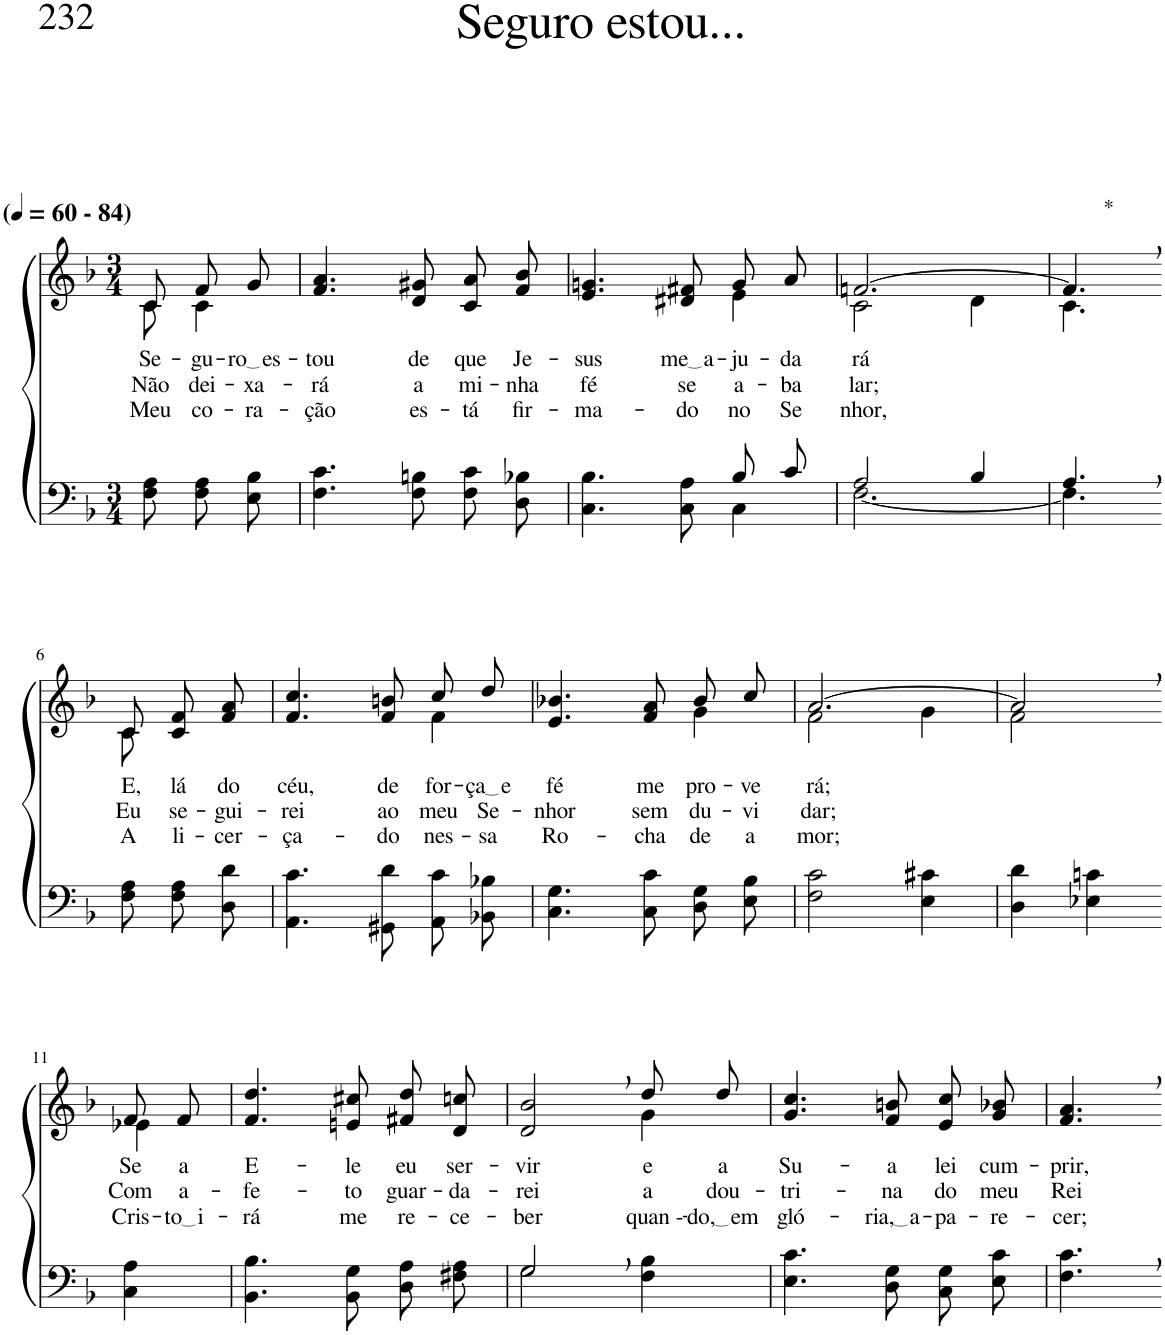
**kern	**kern	**text	**text	**text
*part2	*part1	*part1	*part1	*part1
*staff2	*staff1	*staff1	*staff1	*staff1
*I"Parte III e IV	*I"Parte I e II	*	*	*
*clefF4	*clefG2	*	*	*
*Trd-1c-2	*Trd-1c-2	*	*	*
*k[b-]	*k[b-]	*	*	*
*M3/4	*M3/4	*	*	*
*MM60	*MM60	*	*	*
=1	=1	=1	=1	=1
*	*^	*	*	*
!	!LO:TX:a:B:t=(	!	!	!	!
!	!LO:TX:a:B:t=- 84)	!	!	!	!
!	!	!	!LO:LY:b	!LO:LY:b	!LO:LY:b
8F\ 8A\	8c/	8c\	Se-	Não	Meu
!	!	!	!LO:LY:b	!LO:LY:b	!LO:LY:b
8F\ 8A\L	8f/L	4c\	-gu-	dei-	co-
!	!	!	!LO:LY:b	!LO:LY:b	!LO:LY:b
8E\ 8B-\J	8g/J	.	ro es	-xa-	-ra-
*	*v	*v	*	*	*
=2	=2	=2	=2	=2
!	!	!LO:LY:b	!LO:LY:b	!LO:LY:b
4.F\ 4.c\	4.f/ 4.a/	-tou	-rá	-ção
!	!	!LO:LY:b	!LO:LY:b	!LO:LY:b
8F\ 8Bn\	8d/ 8g#X/	de	a	es-
!	!	!LO:LY:b	!LO:LY:b	!LO:LY:b
8F\ 8c\L	8c/ 8a/L	que	mi-	-tá
!	!	!LO:LY:b	!LO:LY:b	!LO:LY:b
8D\ 8B-X\J	8f/ 8b-/J	Je-	-nha	fir-
=3	=3	=3	=3	=3
*^	*	*	*	*
!	!	!	!LO:LY:b	!LO:LY:b	!LO:LY:b
*	*	*^	*	*	*
4.ryy	4.C\ 4.B-\	4.e/ 4.gn/	2ryy	-sus	fé	-ma-
!	!	!	!	!LO:LY:b	!LO:LY:b	!LO:LY:b
8ryy	8C\ 8A\	8d#X/ 8f#X/	.	me a	se	-do
!	!	!	!	!LO:LY:b	!	!
!	!	!	!	!	!LO:LY:b	!LO:LY:b
8B-/L	4C\	8g/L	4e\	.	a-	no
!	!	!	!	!LO:LY:b	!LO:LY:b	!LO:LY:b
8c/J	.	8a/J	.	-da-	-ba-	Se-
=4	=4	=4	=4	=4	=4	=4
!	!	!	!	!LO:LY:b	!LO:LY:b	!LO:LY:b
2A/	[2.F\	[2.fn/	2c\	-rá	-lar;	-nhor,
4B-/	.	.	4d\	.	.	.
=5	=5	=5	=5	=5	=5	=5
!	!	!LO:TX:a:t=*	!	!	!	!
4.A,/	4.F\]	4.f,/]	4.c\	.	.	.
!!LO:LB:g=z	!!
=6-	=6-	=6-	=6-	=6-	=6-	=6-
!	!	!	!	!LO:LY:b	!LO:LY:b	!LO:LY:b
*v	*v	*	*	*	*	*
8F\ 8A\	8c/	8c\	E,	Eu	A-
!	!	!	!LO:LY:b	!LO:LY:b	!LO:LY:b
8F\ 8A\L	8c/ 8f/L	4ryy	lá	se-	-li-
!	!	!	!LO:LY:b	!LO:LY:b	!LO:LY:b
8D\ 8d\J	8f/ 8a/J	.	do	-gui-	-cer-
=7	=7	=7	=7	=7	=7
!	!	!	!LO:LY:b	!LO:LY:b	!LO:LY:b
4.AA\ 4.c\	4.f/ 4.cc/	2ryy	céu,	-rei	-ça-
!	!	!	!LO:LY:b	!LO:LY:b	!LO:LY:b
8GG#X\ 8d\	8f/ 8bn/	.	de	ao	-do
!	!	!	!LO:LY:b	!LO:LY:b	!LO:LY:b
8AA\ 8c\L	8cc/L	4f\	for-	meu	nes-
!	!	!	!LO:LY:b	!LO:LY:b	!LO:LY:b
8BB-X\ 8B-X\J	8dd/J	.	ça e	Se-	-sa
=8	=8	=8	=8	=8	=8
!	!	!	!LO:LY:b	!LO:LY:b	!LO:LY:b
4.C\ 4.G\	4.e/ 4.b-X/	2ryy	fé	-nhor	Ro-
!	!	!	!LO:LY:b	!LO:LY:b	!LO:LY:b
8C\ 8c\	8f/ 8a/	.	me	sem	-cha
!	!	!	!LO:LY:b	!LO:LY:b	!LO:LY:b
8D\ 8G\L	8b-/L	4g\	pro-	du-	de
!	!	!	!LO:LY:b	!LO:LY:b	!LO:LY:b
8E\ 8B-\J	8cc/J	.	-ve-	-vi-	a-
=9	=9	=9	=9	=9	=9
!	!	!	!LO:LY:b	!LO:LY:b	!LO:LY:b
2F\ 2c\	[2.a/	2f\	-rá;	-dar;	-mor;
4E\ 4c#X\	.	4g\	.	.	.
=10	=10	=10	=10	=10	=10
4D\ 4d\	2a,/]	2f\	.	.	.
4E-X\ 4cn\	.	.	.	.	.
!!LO:LB:g=z	!!
=11-	=11-	=11-	=11-	=11-	=11-
!	!	!	!LO:LY:b	!LO:LY:b	!LO:LY:b
4C\ 4A\	8f/L	4e-X\	Se	Com	Cris-
!	!	!	!LO:LY:b	!LO:LY:b	!LO:LY:b
.	8f/J	.	a	a-	to i
*	*v	*v	*	*	*
=12	=12	=12	=12	=12
!	!	!LO:LY:b	!LO:LY:b	!LO:LY:b
4.BB-\ 4.B-\	4.f/ 4.dd/	E-	-fe-	-rá
!	!	!LO:LY:b	!LO:LY:b	!LO:LY:b
8BB-\ 8G\	8en/ 8cc#X/	-le	-to	me
!	!	!LO:LY:b	!LO:LY:b	!LO:LY:b
8D\ 8A\L	8f#X/ 8dd/L	eu	guar-	re-
!	!	!LO:LY:b	!LO:LY:b	!LO:LY:b
8F#X\ 8A\J	8d/ 8ccn/J	ser-	-da-	-ce-
=13	=13	=13	=13	=13
*^	*	*	*	*
!	!	!	!LO:LY:b	!LO:LY:b	!LO:LY:b
*	*	*^	*	*	*
2G,\	2G/	2d/, 2b-/,	2ryy	-vir	-rei	-ber
!	!	!	!	!LO:LY:b	!LO:LY:b	!LO:LY:b
4F\ 4B-\	4ryy	8dd/L	4g\	e	a	quan --
!	!	!	!	!LO:LY:b	!LO:LY:b	!LO:LY:b
.	.	8dd/J	.	a	dou-	do, em
*v	*v	*	*	*	*	*
*	*v	*v	*	*	*
=14	=14	=14	=14	=14
!	!	!LO:LY:b	!LO:LY:b	!LO:LY:b
4.E\ 4.c\	4.g/ 4.cc/	Su-	-tri-	gló-
!	!	!LO:LY:b	!LO:LY:b	!LO:LY:b
8D\ 8G\	8f/ 8bn/	-a	-na	ria, a
!	!	!LO:LY:b	!LO:LY:b	!LO:LY:b
8C\ 8G\L	8e/ 8cc/L	lei	do	-pa-
!	!	!LO:LY:b	!LO:LY:b	!LO:LY:b
8E\ 8c\J	8g/ 8b-X/J	cum-	meu	-re-
=15	=15	=15	=15	=15
!	!	!LO:LY:b	!LO:LY:b	!LO:LY:b
4.F\, 4.c\,	4.f/, 4.a/,	-prir,	Rei	-cer;
=-	=-	=-	=-	=-
*-	*-	*-	*-	*-
